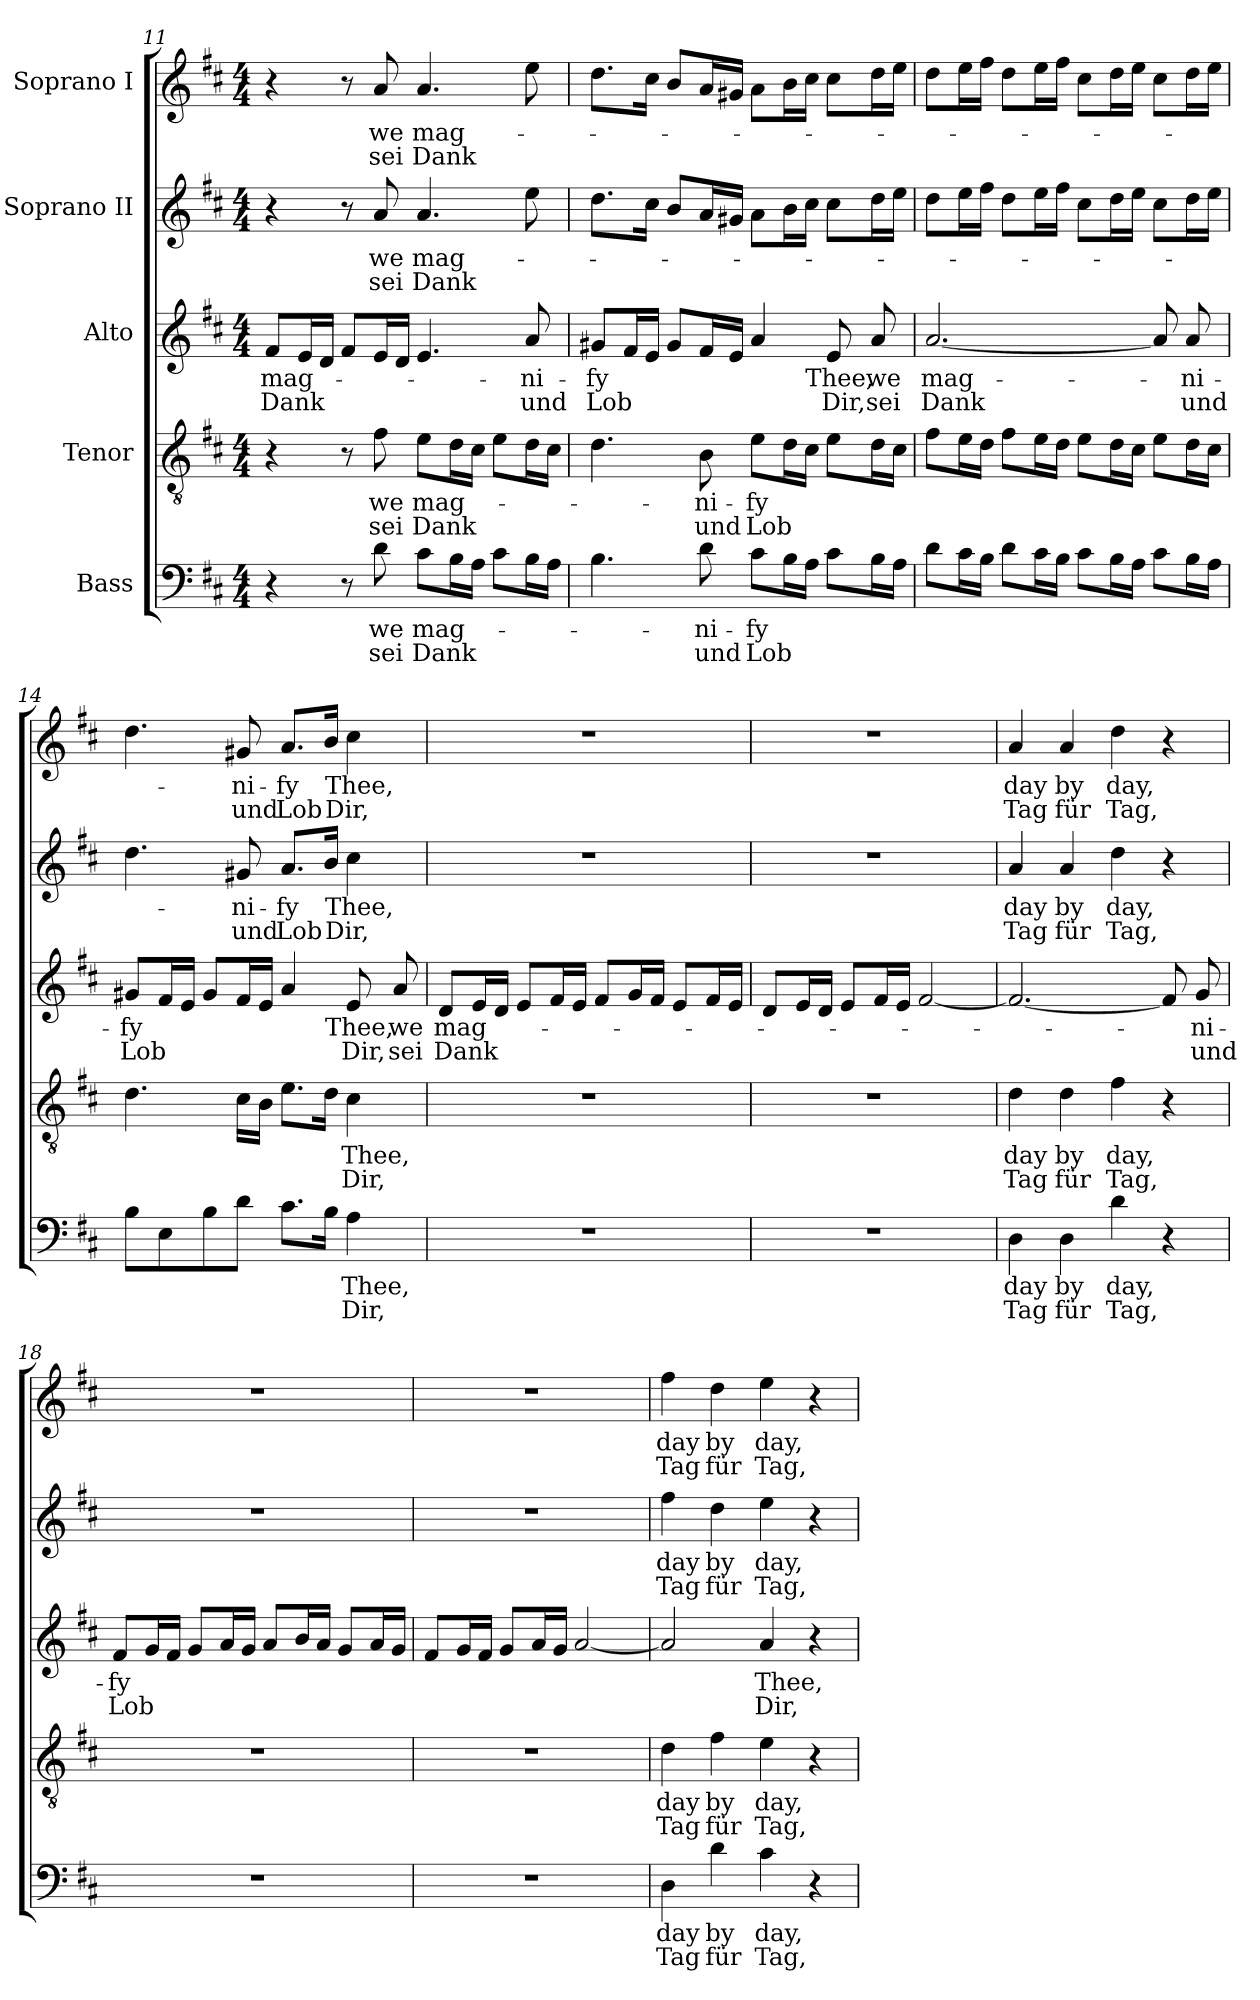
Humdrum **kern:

**kern	**text	**text	**kern	**text	**text	**kern	**text	**text	**kern	**text	**text	**kern	**text	**text
*part5	*part5	*part5	*part4	*part4	*part4	*part3	*part3	*part3	*part2	*part2	*part2	*part1	*part1	*part1
*staff5	*staff5	*staff5	*staff4	*staff4	*staff4	*staff3	*staff3	*staff3	*staff2	*staff2	*staff2	*staff1	*staff1	*staff1
*I"Bass	*	*	*I"Tenor	*	*	*I"Alto	*	*	*I"Soprano II	*	*	*I"Soprano I	*	*
*clefF4	*	*	*clefGv2	*	*	*clefG2	*	*	*clefG2	*	*	*clefG2	*	*
*k[f#c#]	*	*	*k[f#c#]	*	*	*k[f#c#]	*	*	*k[f#c#]	*	*	*k[f#c#]	*	*
*D:	*	*	*D:	*	*	*D:	*	*	*D:	*	*	*D:	*	*
*M4/4	*	*	*M4/4	*	*	*M4/4	*	*	*M4/4	*	*	*M4/4	*	*
=11	=11	=11	=11	=11	=11	=11	=11	=11	=11	=11	=11	=11	=11	=11
!	!	!	!	!	!	!	!LO:LY:b	!LO:LY:b	!	!	!	!	!	!
4r	.	.	4r	.	.	8f#/L	mag-	Dank	4r	.	.	4r	.	.
.	.	.	.	.	.	16e/L	.	.	.	.	.	.	.	.
.	.	.	.	.	.	16d/JJ	.	.	.	.	.	.	.	.
8r	.	.	8r	.	.	8f#/L	.	.	8r	.	.	8r	.	.
!	!LO:LY:b	!LO:LY:b	!	!LO:LY:b	!LO:LY:b	!	!	!	!	!LO:LY:b	!LO:LY:b	!	!LO:LY:b	!LO:LY:b
8d\	we	sei	8f#\	we	sei	16e/L	.	.	8a/	we	sei	8a/	we	sei
.	.	.	.	.	.	16d/JJ	.	.	.	.	.	.	.	.
!	!LO:LY:b	!LO:LY:b	!	!LO:LY:b	!LO:LY:b	!	!	!	!	!LO:LY:b	!LO:LY:b	!	!LO:LY:b	!LO:LY:b
8c#\L	mag-	Dank	8e\L	mag-	Dank	4.e/	.	.	4.a/	mag-	Dank	4.a/	mag-	Dank
16B\L	.	.	16d\L	.	.	.	.	.	.	.	.	.	.	.
16A\JJ	.	.	16c#\JJ	.	.	.	.	.	.	.	.	.	.	.
8c#\L	.	.	8e\L	.	.	.	.	.	.	.	.	.	.	.
!	!	!	!	!	!	!	!LO:LY:b	!LO:LY:b	!	!	!	!	!	!
16B\L	.	.	16d\L	.	.	8a/	-ni-	und	8ee\	.	.	8ee\	.	.
16A\JJ	.	.	16c#\JJ	.	.	.	.	.	.	.	.	.	.	.
!!LO:PB:g=z
=12	=12	=12	=12	=12	=12	=12	=12	=12	=12	=12	=12	=12	=12	=12
!	!	!	!	!	!	!	!LO:LY:b	!LO:LY:b	!	!	!	!	!	!
4.B\	.	.	4.d\	.	.	8g#X/L	-fy	Lob	8.dd\L	.	.	8.dd\L	.	.
.	.	.	.	.	.	16f#/L	.	.	.	.	.	.	.	.
.	.	.	.	.	.	16e/JJ	.	.	16cc#\Jk	.	.	16cc#\Jk	.	.
.	.	.	.	.	.	8g#/L	.	.	8b/L	.	.	8b/L	.	.
!	!LO:LY:b	!LO:LY:b	!	!LO:LY:b	!LO:LY:b	!	!	!	!	!	!	!	!	!
8d\	-ni-	und	8B\	-ni-	und	16f#/L	.	.	16a/L	.	.	16a/L	.	.
.	.	.	.	.	.	16e/JJ	.	.	16g#X/JJ	.	.	16g#X/JJ	.	.
!	!LO:LY:b	!LO:LY:b	!	!LO:LY:b	!LO:LY:b	!	!	!	!	!	!	!	!	!
8c#\L	-fy	Lob	8e\L	-fy	Lob	4a/	.	.	8a\L	.	.	8a\L	.	.
16B\L	.	.	16d\L	.	.	.	.	.	16b\L	.	.	16b\L	.	.
16A\JJ	.	.	16c#\JJ	.	.	.	.	.	16cc#\JJ	.	.	16cc#\JJ	.	.
!	!	!	!	!	!	!	!LO:LY:b	!LO:LY:b	!	!	!	!	!	!
8c#\L	.	.	8e\L	.	.	8e/	Thee,	Dir,	8cc#\L	.	.	8cc#\L	.	.
!	!	!	!	!	!	!	!LO:LY:b	!LO:LY:b	!	!	!	!	!	!
16B\L	.	.	16d\L	.	.	8a/	we	sei	16dd\L	.	.	16dd\L	.	.
16A\JJ	.	.	16c#\JJ	.	.	.	.	.	16ee\JJ	.	.	16ee\JJ	.	.
=13	=13	=13	=13	=13	=13	=13	=13	=13	=13	=13	=13	=13	=13	=13
!	!	!	!	!	!	!	!LO:LY:b	!LO:LY:b	!	!	!	!	!	!
8d\L	.	.	8f#\L	.	.	[2.a/	mag-	Dank	8dd\L	.	.	8dd\L	.	.
16c#\L	.	.	16e\L	.	.	.	.	.	16ee\L	.	.	16ee\L	.	.
16B\JJ	.	.	16d\JJ	.	.	.	.	.	16ff#\JJ	.	.	16ff#\JJ	.	.
8d\L	.	.	8f#\L	.	.	.	.	.	8dd\L	.	.	8dd\L	.	.
16c#\L	.	.	16e\L	.	.	.	.	.	16ee\L	.	.	16ee\L	.	.
16B\JJ	.	.	16d\JJ	.	.	.	.	.	16ff#\JJ	.	.	16ff#\JJ	.	.
8c#\L	.	.	8e\L	.	.	.	.	.	8cc#\L	.	.	8cc#\L	.	.
16B\L	.	.	16d\L	.	.	.	.	.	16dd\L	.	.	16dd\L	.	.
16A\JJ	.	.	16c#\JJ	.	.	.	.	.	16ee\JJ	.	.	16ee\JJ	.	.
8c#\L	.	.	8e\L	.	.	8a/]	.	.	8cc#\L	.	.	8cc#\L	.	.
!	!	!	!	!	!	!	!LO:LY:b	!LO:LY:b	!	!	!	!	!	!
16B\L	.	.	16d\L	.	.	8a/	-ni-	und	16dd\L	.	.	16dd\L	.	.
16A\JJ	.	.	16c#\JJ	.	.	.	.	.	16ee\JJ	.	.	16ee\JJ	.	.
=14	=14	=14	=14	=14	=14	=14	=14	=14	=14	=14	=14	=14	=14	=14
!	!	!	!	!	!	!	!LO:LY:b	!LO:LY:b	!	!	!	!	!	!
8B\L	.	.	4.d\	.	.	8g#X/L	-fy	Lob	4.dd\	.	.	4.dd\	.	.
8E\	.	.	.	.	.	16f#/L	.	.	.	.	.	.	.	.
.	.	.	.	.	.	16e/JJ	.	.	.	.	.	.	.	.
8B\	.	.	.	.	.	8g#/L	.	.	.	.	.	.	.	.
!	!	!	!	!	!	!	!	!	!	!LO:LY:b	!LO:LY:b	!	!LO:LY:b	!LO:LY:b
8d\J	.	.	16c#\LL	.	.	16f#/L	.	.	8g#X/	-ni-	und	8g#X/	-ni-	und
.	.	.	16B\JJ	.	.	16e/JJ	.	.	.	.	.	.	.	.
!	!	!	!	!	!	!	!	!	!	!LO:LY:b	!LO:LY:b	!	!LO:LY:b	!LO:LY:b
8.c#\L	.	.	8.e\L	.	.	4a/	.	.	8.a/L	-fy	Lob	8.a/L	-fy	Lob
16B\Jk	.	.	16d\Jk	.	.	.	.	.	16b/Jk	.	.	16b/Jk	.	.
!	!LO:LY:b	!LO:LY:b	!	!LO:LY:b	!LO:LY:b	!	!LO:LY:b	!LO:LY:b	!	!LO:LY:b	!LO:LY:b	!	!LO:LY:b	!LO:LY:b
4A\	Thee,	Dir,	4c#\	Thee,	Dir,	8e/	Thee,	Dir,	4cc#\	Thee,	Dir,	4cc#\	Thee,	Dir,
!	!	!	!	!	!	!	!LO:LY:b	!LO:LY:b	!	!	!	!	!	!
.	.	.	.	.	.	8a/	we	sei	.	.	.	.	.	.
!!LO:LB:g=z
=15	=15	=15	=15	=15	=15	=15	=15	=15	=15	=15	=15	=15	=15	=15
!	!	!	!	!	!	!	!LO:LY:b	!LO:LY:b	!	!	!	!	!	!
1r	.	.	1r	.	.	8d/L	mag-	Dank	1r	.	.	1r	.	.
.	.	.	.	.	.	16e/L	.	.	.	.	.	.	.	.
.	.	.	.	.	.	16d/JJ	.	.	.	.	.	.	.	.
.	.	.	.	.	.	8e/L	.	.	.	.	.	.	.	.
.	.	.	.	.	.	16f#/L	.	.	.	.	.	.	.	.
.	.	.	.	.	.	16e/JJ	.	.	.	.	.	.	.	.
.	.	.	.	.	.	8f#/L	.	.	.	.	.	.	.	.
.	.	.	.	.	.	16g/L	.	.	.	.	.	.	.	.
.	.	.	.	.	.	16f#/JJ	.	.	.	.	.	.	.	.
.	.	.	.	.	.	8e/L	.	.	.	.	.	.	.	.
.	.	.	.	.	.	16f#/L	.	.	.	.	.	.	.	.
.	.	.	.	.	.	16e/JJ	.	.	.	.	.	.	.	.
=16	=16	=16	=16	=16	=16	=16	=16	=16	=16	=16	=16	=16	=16	=16
1r	.	.	1r	.	.	8d/L	.	.	1r	.	.	1r	.	.
.	.	.	.	.	.	16e/L	.	.	.	.	.	.	.	.
.	.	.	.	.	.	16d/JJ	.	.	.	.	.	.	.	.
.	.	.	.	.	.	8e/L	.	.	.	.	.	.	.	.
.	.	.	.	.	.	16f#/L	.	.	.	.	.	.	.	.
.	.	.	.	.	.	16e/JJ	.	.	.	.	.	.	.	.
.	.	.	.	.	.	[2f#/	.	.	.	.	.	.	.	.
=17	=17	=17	=17	=17	=17	=17	=17	=17	=17	=17	=17	=17	=17	=17
!	!LO:LY:b	!LO:LY:b	!	!LO:LY:b	!LO:LY:b	!	!	!	!	!LO:LY:b	!LO:LY:b	!	!LO:LY:b	!LO:LY:b
4D\	day	Tag	4d\	day	Tag	2.f#/_	.	.	4a/	day	Tag	4a/	day	Tag
!	!LO:LY:b	!LO:LY:b	!	!LO:LY:b	!LO:LY:b	!	!	!	!	!LO:LY:b	!LO:LY:b	!	!LO:LY:b	!LO:LY:b
4D\	by	für	4d\	by	für	.	.	.	4a/	by	für	4a/	by	für
!	!LO:LY:b	!LO:LY:b	!	!LO:LY:b	!LO:LY:b	!	!	!	!	!LO:LY:b	!LO:LY:b	!	!LO:LY:b	!LO:LY:b
4d\	day,	Tag,	4f#\	day,	Tag,	.	.	.	4dd\	day,	Tag,	4dd\	day,	Tag,
4r	.	.	4r	.	.	8f#/]	.	.	4r	.	.	4r	.	.
!	!	!	!	!	!	!	!LO:LY:b	!LO:LY:b	!	!	!	!	!	!
.	.	.	.	.	.	8g/	-ni-	und	.	.	.	.	.	.
=18	=18	=18	=18	=18	=18	=18	=18	=18	=18	=18	=18	=18	=18	=18
!	!	!	!	!	!	!	!LO:LY:b	!LO:LY:b	!	!	!	!	!	!
1r	.	.	1r	.	.	8f#/L	-fy	Lob	1r	.	.	1r	.	.
.	.	.	.	.	.	16g/L	.	.	.	.	.	.	.	.
.	.	.	.	.	.	16f#/JJ	.	.	.	.	.	.	.	.
.	.	.	.	.	.	8g/L	.	.	.	.	.	.	.	.
.	.	.	.	.	.	16a/L	.	.	.	.	.	.	.	.
.	.	.	.	.	.	16g/JJ	.	.	.	.	.	.	.	.
.	.	.	.	.	.	8a/L	.	.	.	.	.	.	.	.
.	.	.	.	.	.	16b/L	.	.	.	.	.	.	.	.
.	.	.	.	.	.	16a/JJ	.	.	.	.	.	.	.	.
.	.	.	.	.	.	8g/L	.	.	.	.	.	.	.	.
.	.	.	.	.	.	16a/L	.	.	.	.	.	.	.	.
.	.	.	.	.	.	16g/JJ	.	.	.	.	.	.	.	.
!!LO:PB:g=z
=19	=19	=19	=19	=19	=19	=19	=19	=19	=19	=19	=19	=19	=19	=19
1r	.	.	1r	.	.	8f#/L	.	.	1r	.	.	1r	.	.
.	.	.	.	.	.	16g/L	.	.	.	.	.	.	.	.
.	.	.	.	.	.	16f#/JJ	.	.	.	.	.	.	.	.
.	.	.	.	.	.	8g/L	.	.	.	.	.	.	.	.
.	.	.	.	.	.	16a/L	.	.	.	.	.	.	.	.
.	.	.	.	.	.	16g/JJ	.	.	.	.	.	.	.	.
.	.	.	.	.	.	[2a/	.	.	.	.	.	.	.	.
=20	=20	=20	=20	=20	=20	=20	=20	=20	=20	=20	=20	=20	=20	=20
!	!LO:LY:b	!LO:LY:b	!	!LO:LY:b	!LO:LY:b	!	!	!	!	!LO:LY:b	!LO:LY:b	!	!LO:LY:b	!LO:LY:b
4D\	day	Tag	4d\	day	Tag	2a/]	.	.	4ff#\	day	Tag	4ff#\	day	Tag
!	!LO:LY:b	!LO:LY:b	!	!LO:LY:b	!LO:LY:b	!	!	!	!	!LO:LY:b	!LO:LY:b	!	!LO:LY:b	!LO:LY:b
4d\	by	für	4f#\	by	für	.	.	.	4dd\	by	für	4dd\	by	für
!	!LO:LY:b	!LO:LY:b	!	!LO:LY:b	!LO:LY:b	!	!LO:LY:b	!LO:LY:b	!	!LO:LY:b	!LO:LY:b	!	!LO:LY:b	!LO:LY:b
4c#\	day,	Tag,	4e\	day,	Tag,	4a/	Thee,	Dir,	4ee\	day,	Tag,	4ee\	day,	Tag,
4r	.	.	4r	.	.	4r	.	.	4r	.	.	4r	.	.
=	=	=	=	=	=	=	=	=	=	=	=	=	=	=
*-	*-	*-	*-	*-	*-	*-	*-	*-	*-	*-	*-	*-	*-	*-
